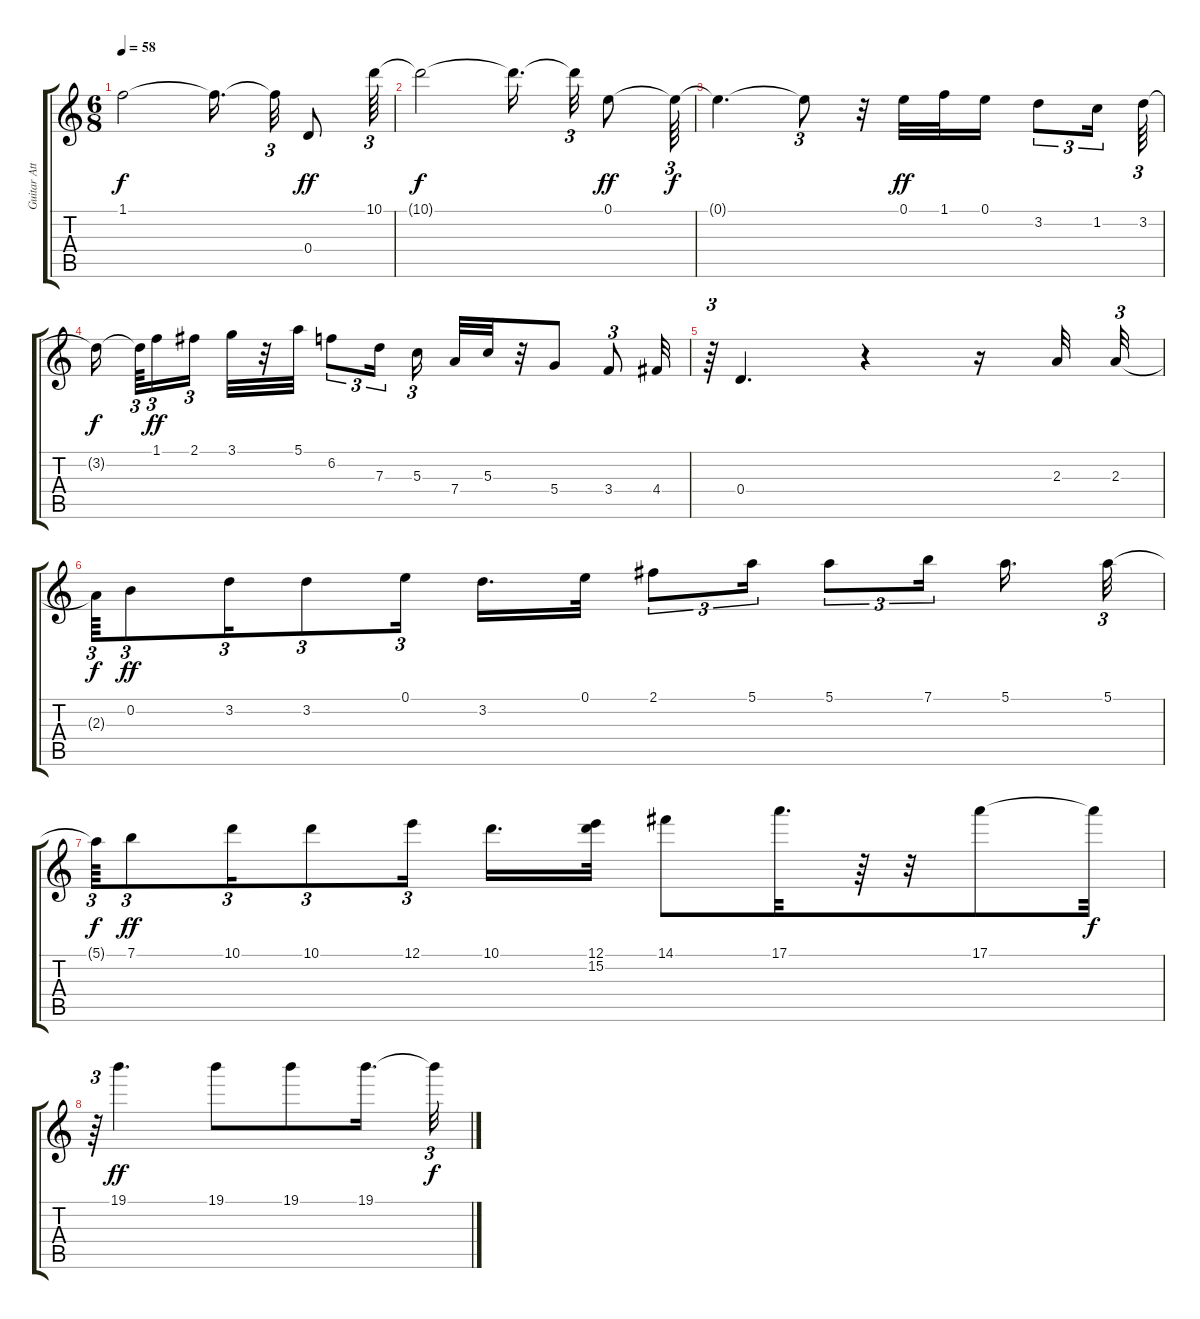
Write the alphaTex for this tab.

\track ("Guitar Attack" "Guitar Att") {instrument electricguitarclean}
\staff {score tabs}
\tuning (E4 B3 G3 D3 A2 E2) {hide}
\ts (6 8)
\tempo 58
\clef g2
\ks c
1.1{t}.2{dy f} 1.1{t}.16{d beam splitsecondary} 1.1{t}.32{tu (3 2)} 0.4.8{dy ff} 10.1.64{tu (3 2)} |
10.1{t}.2{dy f} 10.1{t}.16{d beam splitsecondary} 10.1{t}.32{tu (3 2)} 0.1.8{dy ff} 0.1{t}.64{tu (3 2) dy f} |
0.1{t}.4{d} 0.1{t}.8{tu (3 2)} r.32 0.1.32{dy ff} 1.1.32 0.1.16 3.2.8{tu (3 2)} 1.2.16{tu (3 2)} 3.2.64{tu (3 2)} |
3.2{t}.16{dy f beam splitsecondary} 3.2{t}.64{tu (3 2)} 1.1.16{tu (3 2) dy ff} 2.1.16{tu (3 2) beam splitsecondary} 3.1.32 r.32 5.1.32 6.2.8{tu (3 2)} 7.3.16{tu (3 2)} 5.3.16{tu (3 2) beam splitsecondary} 7.4.32 5.3.32 r.32 5.4.8 3.4.8{tu (3 2)} 4.4.32 |
r.64{tu (3 2)} 0.4.4{d} r.4 r.16 2.3.32 2.3.32{tu (3 2)} |
2.3{t}.64{tu (3 2) dy f} 0.2.8{tu (3 2) dy ff} 3.2.16{tu (3 2)} 3.2.8{tu (3 2)} 0.1.16{tu (3 2) beam splitsecondary} 3.2.16{d} 0.1.32 2.1.8{tu (3 2)} 5.1.16{tu (3 2)} 5.1.8{tu (3 2)} 7.1.16{tu (3 2) beam splitsecondary} 5.1.16{d} 5.1.32{tu (3 2)} |
5.1{t}.64{tu (3 2) dy f} 7.1.8{tu (3 2) dy ff} 10.1.16{tu (3 2)} 10.1.8{tu (3 2)} 12.1.16{tu (3 2) beam splitsecondary} 10.1.16{d} (12.1 15.2).32 14.1.8 17.1.32{d} r.64 r.32 17.1.8 17.1{t}.32{dy f} |
r.64{tu (3 2)} 19.1.4{d dy ff} 19.1.8 19.1.8 19.1.16{d} 19.1{t}.32{tu (3 2) dy f}
